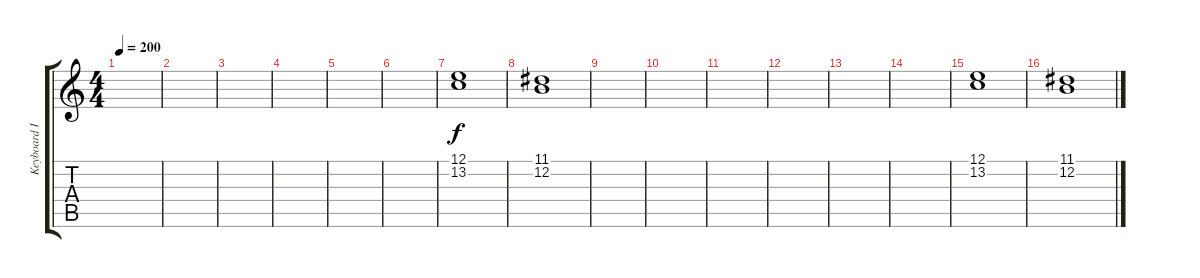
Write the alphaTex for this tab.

\track ("Keyboard I" "Keyboard I") {instrument fx8scifi}
\staff {score tabs}
\tuning (E4 B3 G3 D3 A2 E2) {hide}
\ts (4 4)
\tempo 200
\clef g2
\ks c
|
|
|
|
|
|
(12.1 13.2).1{instrument choiraahs} |
(11.1 12.2).1 |
|
|
|
|
|
|
(12.1 13.2).1{instrument choiraahs} |
(11.1 12.2).1
